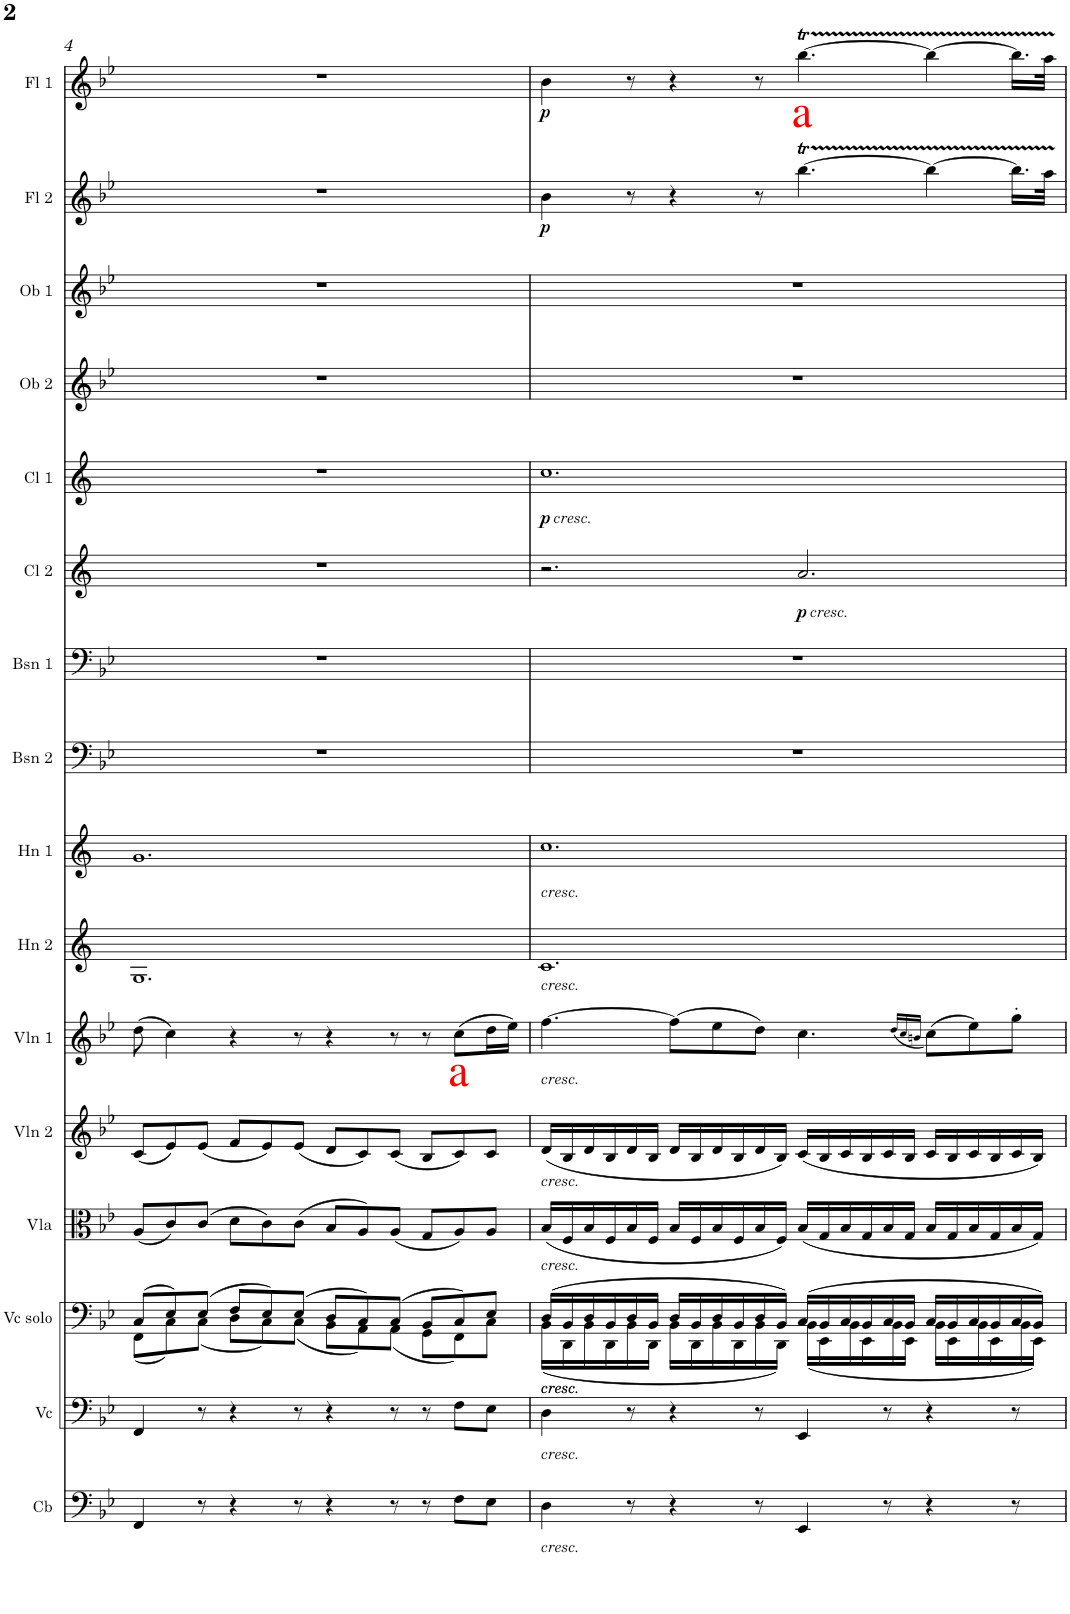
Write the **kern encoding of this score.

**kern	**kern	**kern	**kern	**kern	**kern	**text	**kern	**kern	**kern	**kern	**kern	**dynam	**kern	**dynam	**kern	**kern	**kern	**dynam	**kern	**text	**dynam
*part16	*part15	*part14	*part13	*part12	*part11	*part11	*part10	*part9	*part8	*part7	*part6	*part6	*part5	*part5	*part4	*part3	*part2	*part2	*part1	*part1	*part1
*staff16	*staff15	*staff14	*staff13	*staff12	*staff11	*staff11	*staff10	*staff9	*staff8	*staff7	*staff6	*staff6	*staff5	*staff5	*staff4	*staff3	*staff2	*staff2	*staff1	*staff1	*staff1
*I"Contrabass	*I"Violoncello	*I"Violoncello solo	*I"Viola	*I"Violin 2	*I"Violin 1	*	*I"Bb basso Horn 2	*I"Bb basso Horn 1	*I"Bassoon 2	*I"Bassoon 1	*I"Bb Clarinet 2	*	*I"Bb Clarinet 1	*	*I"Oboe 2	*I"Oboe 1	*I"Flute 2	*	*I"Flute 1	*	*
*I'Cb	*I'Vc	*I'Vc solo	*I'Vla	*I'Vln 2	*I'Vln 1	*	*I'Hn 2	*I'Hn 1	*I'Bsn 2	*I'Bsn 1	*I'Cl 2	*	*I'Cl 1	*	*I'Ob 2	*I'Ob 1	*I'Fl 2	*	*I'Fl 1	*	*
!!LO:PB:g=z
*clefF4	*clefF4	*clefF4	*clefC3	*clefG2	*clefG2	*	*clefG2	*clefG2	*clefF4	*clefF4	*clefG2	*	*clefG2	*	*clefG2	*clefG2	*clefG2	*	*clefG2	*	*
*Trd7c12	*	*	*	*	*	*	*Trd4c7	*Trd4c7	*	*	*Trd1c2	*	*Trd1c2	*	*	*	*	*	*	*	*
*k[b-e-]	*k[b-e-]	*k[b-e-]	*k[b-e-]	*k[b-e-]	*k[b-e-]	*	*k[]	*k[]	*k[b-e-]	*k[b-e-]	*k[]	*	*k[]	*	*k[b-e-]	*k[b-e-]	*k[b-e-]	*	*k[b-e-]	*	*
*M12/8	*M12/8	*M12/8	*M12/8	*M12/8	*M12/8	*	*M12/8	*M12/8	*M12/8	*M12/8	*M12/8	*	*M12/8	*	*M12/8	*M12/8	*M12/8	*	*M12/8	*	*
=4	=4	=4	=4	=4	=4	=4	=4	=4	=4	=4	=4	=4	=4	=4	=4	=4	=4	=4	=4	=4	=4
*	*	*^	*	*	*	*	*	*	*	*	*	*	*	*	*	*	*	*	*	*	*
4FF/	4FF/	(8C/L	(8FF\L	(8A/L	(8c/L	(8dd\	.	1.G	1.g	1.r	1.r	1.r	.	1.r	.	1.r	1.r	1.r	.	1.r	.	.
.	.	8E-/)	8C\)	8c/)	8e-/)	4cc\)	.	.	.	.	.	.	.	.	.	.	.	.	.	.	.	.
8r	8r	(8E-/J	(8C\J	(8c/J	(8e-/J	.	.	.	.	.	.	.	.	.	.	.	.	.	.	.	.	.
4r	4r	8F/L	8D\L	8d\L	8f/L	4r	.	.	.	.	.	.	.	.	.	.	.	.	.	.	.	.
.	.	8E-/)	8C\)	8c\)	8e-/)	.	.	.	.	.	.	.	.	.	.	.	.	.	.	.	.	.
8r	8r	(8E-/J	(8C\J	(8c\J	(8e-/J	8r	.	.	.	.	.	.	.	.	.	.	.	.	.	.	.	.
4r	4r	8D/L	8BB-\L	8B-/L	8d/L	4r	.	.	.	.	.	.	.	.	.	.	.	.	.	.	.	.
.	.	8C/)	8AA\)	8A/)	8c/)	.	.	.	.	.	.	.	.	.	.	.	.	.	.	.	.	.
8r	8r	(8C/J	(8AA\J	(8A/J	(8c/J	8r	.	.	.	.	.	.	.	.	.	.	.	.	.	.	.	.
8r	8r	8BB-/L	8GG\L	8G/L	8B-/L	8r	.	.	.	.	.	.	.	.	.	.	.	.	.	.	.	.
!	!	!	!	!	!	!	!LO:LY:b:color=#FF0000	!	!	!	!	!	!	!	!	!	!	!	!	!	!	!
8F\L	8F\L	8C/)	8FF\)	8A/)	8c/)	(8cc\L	a	.	.	.	.	.	.	.	.	.	.	.	.	.	.	.
8E-\J	8E-\J	8E-/J	8C\J	8A/J	8c/J	16dd\L	.	.	.	.	.	.	.	.	.	.	.	.	.	.	.	.
.	.	.	.	.	.	16ee-\JJ)	.	.	.	.	.	.	.	.	.	.	.	.	.	.	.	.
=5	=5	=5	=5	=5	=5	=5	=5	=5	=5	=5	=5	=5	=5	=5	=5	=5	=5	=5	=5	=5	=5	=5
!	!	!	!	!	!	!	!	!	!	!	!	!	!	!LO:TX:b:i:t=cresc.	!	!	!	!	!	!	!	!
!	!	!	!	!	!	!	!	!	!LO:TX:b:i:t=cresc.	!	!	!	!	!	!	!	!	!	!	!	!	!
!	!	!	!	!	!	!	!	!LO:TX:b:i:t=cresc.	!	!	!	!	!	!	!	!	!	!	!	!	!	!
!	!	!	!	!	!	!LO:TX:b:i:t=cresc.	!	!	!	!	!	!	!	!	!	!	!	!	!	!	!	!
!	!	!	!	!	!LO:TX:b:i:t=cresc.	!	!	!	!	!	!	!	!	!	!	!	!	!	!	!	!	!
!	!	!	!	!LO:TX:b:i:t=cresc.	!	!	!	!	!	!	!	!	!	!	!	!	!	!	!	!	!	!
!	!	!LO:TX:b:i:t=cresc.	!	!	!	!	!	!	!	!	!	!	!	!	!	!	!	!	!	!	!	!
!	!	!LO:TX:b:i:t=cresc.	!	!	!	!	!	!	!	!	!	!	!	!	!	!	!	!	!	!	!	!
!	!LO:TX:b:i:t=cresc.	!	!	!	!	!	!	!	!	!	!	!	!	!	!	!	!	!	!	!	!	!
!LO:TX:b:i:t=cresc.	!	!	!	!	!	!	!	!	!	!	!	!	!	!	!	!	!	!	!	!	!	!
!	!	!	!	!	!	!	!	!	!	!	!	!	!	!	!LO:DY:b	!	!	!	!LO:DY:b	!	!	!LO:DY:b
4D\	4D\	(16D/LL	(16BB-\LL	(16B-/LL	(16d/LL	[4.ff\	.	1.c	1.cc	1.r	1.r	2.r	.	1.cc	p	1.r	1.r	4b-\	p	4b-\	.	p
.	.	16BB-/	16DD\	16F/	16B-/	.	.	.	.	.	.	.	.	.	.	.	.	.	.	.	.	.
.	.	16D/	16BB-\	16B-/	16d/	.	.	.	.	.	.	.	.	.	.	.	.	.	.	.	.	.
.	.	16BB-/	16DD\	16F/	16B-/	.	.	.	.	.	.	.	.	.	.	.	.	.	.	.	.	.
8r	8r	16D/	16BB-\	16B-/	16d/	.	.	.	.	.	.	.	.	.	.	.	.	8r	.	8r	.	.
.	.	16BB-/JJ	16DD\JJ	16F/JJ	16B-/JJ	.	.	.	.	.	.	.	.	.	.	.	.	.	.	.	.	.
4r	4r	16D/LL	16BB-\LL	16B-/LL	16d/LL	(8ff\L]	.	.	.	.	.	.	.	.	.	.	.	4r	.	4r	.	.
.	.	16BB-/	16DD\	16F/	16B-/	.	.	.	.	.	.	.	.	.	.	.	.	.	.	.	.	.
.	.	16D/	16BB-\	16B-/	16d/	8ee-\	.	.	.	.	.	.	.	.	.	.	.	.	.	.	.	.
.	.	16BB-/	16DD\	16F/	16B-/	.	.	.	.	.	.	.	.	.	.	.	.	.	.	.	.	.
8r	8r	16D/	16BB-\	16B-/	16d/	8dd\J)	.	.	.	.	.	.	.	.	.	.	.	8r	.	8r	.	.
.	.	16BB-/JJ)	16DD\JJ)	16F/JJ)	16B-/JJ)	.	.	.	.	.	.	.	.	.	.	.	.	.	.	.	.	.
!	!	!	!	!	!	!	!	!	!	!	!	!LO:TX:b:i:t=cresc.	!	!	!	!	!	!	!	!	!	!
!	!	!	!	!	!	!	!	!	!	!	!	!	!LO:DY:b	!	!	!	!	!	!	!	!LO:LY:b:color=#FF0000	!
4EE-/	4EE-/	(16C/LL	(16BB-\LL	(16B-/LL	(16c/LL	4.cc\	.	.	.	.	.	2.a/	p	.	.	.	.	[4.bb-T\	.	[4.bb-T\	a	.
.	.	16BB-/	16EE-\	16G/	16B-/	.	.	.	.	.	.	.	.	.	.	.	.	.	.	.	.	.
.	.	16C/	16BB-\	16B-/	16c/	.	.	.	.	.	.	.	.	.	.	.	.	.	.	.	.	.
.	.	16BB-/	16EE-\	16G/	16B-/	.	.	.	.	.	.	.	.	.	.	.	.	.	.	.	.	.
8r	8r	16C/	16BB-\	16B-/	16c/	.	.	.	.	.	.	.	.	.	.	.	.	.	.	.	.	.
.	.	16BB-/JJ	16EE-\JJ	16G/JJ	16B-/JJ	.	.	.	.	.	.	.	.	.	.	.	.	.	.	.	.	.
.	.	.	.	.	.	(16qdd/LL	.	.	.	.	.	.	.	.	.	.	.	.	.	.	.	.
.	.	.	.	.	.	16qcc/	.	.	.	.	.	.	.	.	.	.	.	.	.	.	.	.
.	.	.	.	.	.	16qbn/JJ	.	.	.	.	.	.	.	.	.	.	.	.	.	.	.	.
4r	4r	16C/LL	16BB-\LL	16B-/LL	16c/LL	(8cc\L)	.	.	.	.	.	.	.	.	.	.	.	4bb-\_	.	4bb-\_	.	.
.	.	16BB-/	16EE-\	16G/	16B-/	.	.	.	.	.	.	.	.	.	.	.	.	.	.	.	.	.
.	.	16C/	16BB-\	16B-/	16c/	8ee-\)	.	.	.	.	.	.	.	.	.	.	.	.	.	.	.	.
.	.	16BB-/	16EE-\	16G/	16B-/	.	.	.	.	.	.	.	.	.	.	.	.	.	.	.	.	.
8r	8r	16C/	16BB-\	16B-/	16c/	8gg'\J	.	.	.	.	.	.	.	.	.	.	.	16.bb-\LL]	.	16.bb-\LL]	.	.
.	.	16BB-/JJ)	16EE-\JJ)	16G/JJ)	16B-/JJ)	.	.	.	.	.	.	.	.	.	.	.	.	.	.	.	.	.
.	.	.	.	.	.	.	.	.	.	.	.	.	.	.	.	.	.	32aaTTT\JJk	.	32aaTTT\JJk	.	.
*	*	*v	*v	*	*	*	*	*	*	*	*	*	*	*	*	*	*	*	*	*	*	*
=	=	=	=	=	=	=	=	=	=	=	=	=	=	=	=	=	=	=	=	=	=
*-	*-	*-	*-	*-	*-	*-	*-	*-	*-	*-	*-	*-	*-	*-	*-	*-	*-	*-	*-	*-	*-
